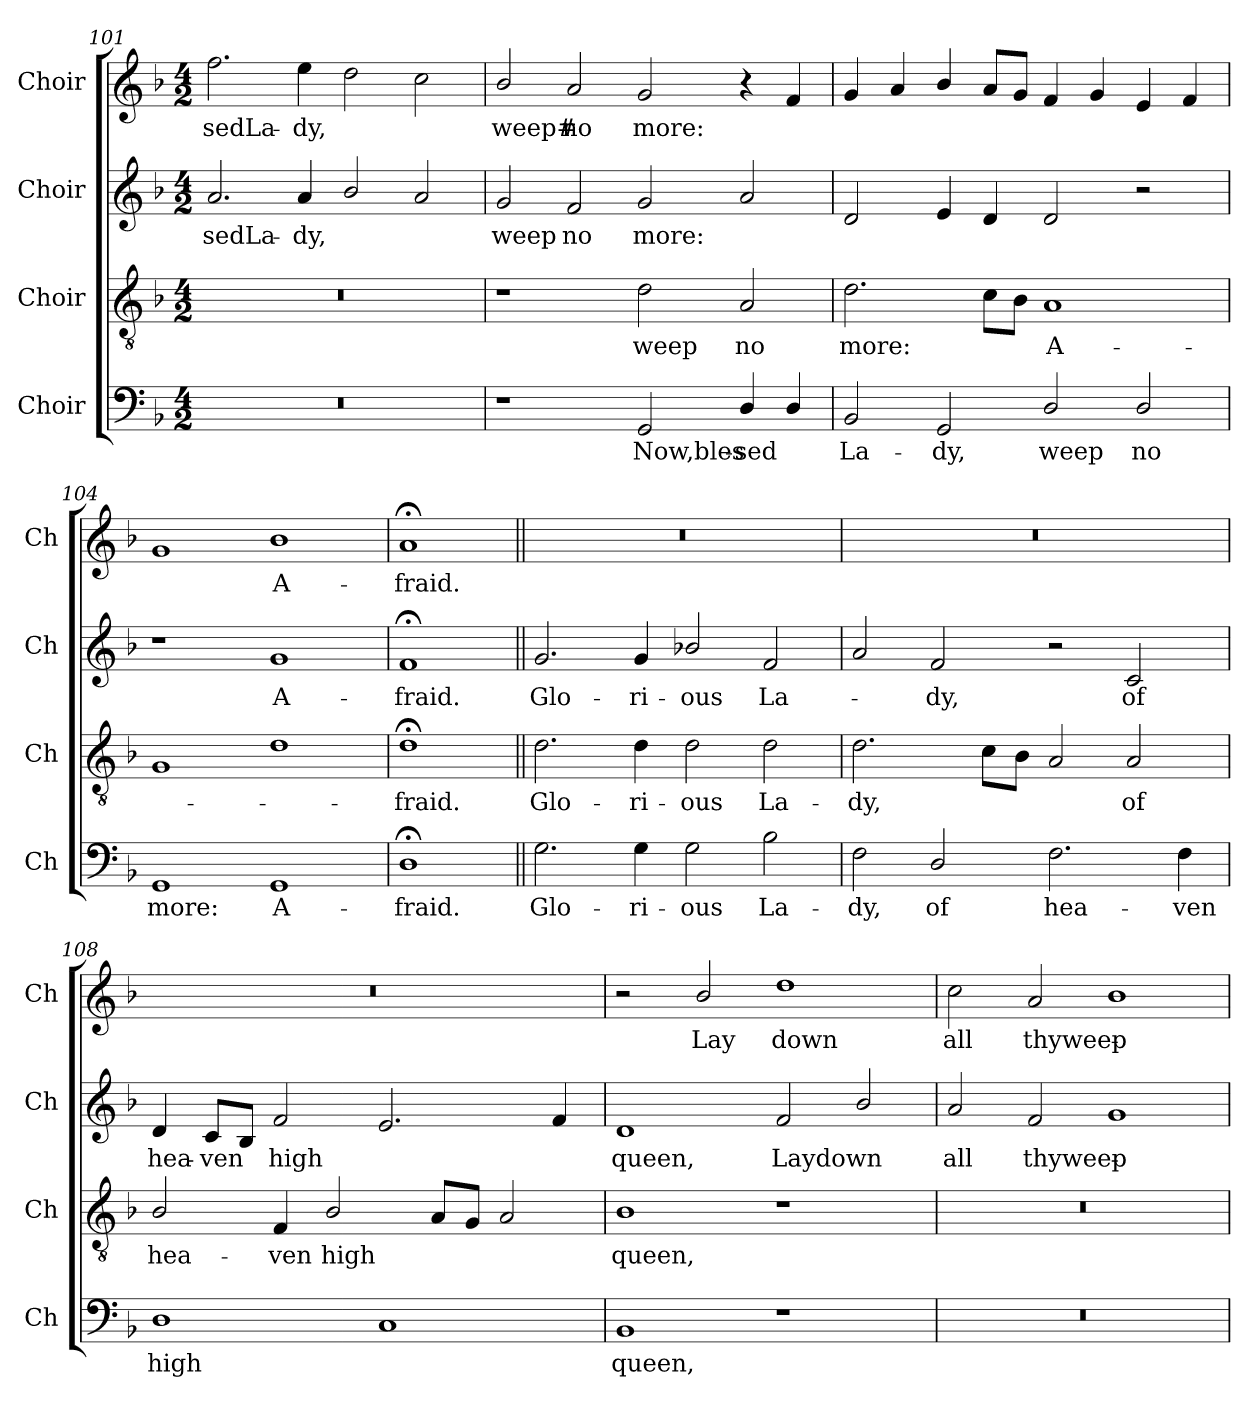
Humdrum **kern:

**kern	**text	**kern	**text	**kern	**text	**kern	**text
*part4	*part4	*part3	*part3	*part2	*part2	*part1	*part1
*staff4	*staff4	*staff3	*staff3	*staff2	*staff2	*staff1	*staff1
*I"Choir	*	*I"Choir	*	*I"Choir	*	*I"Choir	*
*I'Ch	*	*I'Ch	*	*I'Ch	*	*I'Ch	*
!!LO:LB:g=z
*clefF4	*	*clefGv2	*	*clefG2	*	*clefG2	*
*k[b-]	*	*k[b-]	*	*k[b-]	*	*k[b-]	*
*M4/2	*	*M4/2	*	*M4/2	*	*M4/2	*
=101	=101	=101	=101	=101	=101	=101	=101
!	!	!	!	!	!LO:LY:b	!	!LO:LY:b
0r	.	0r	.	2.a/	-sedLa-	2.ff\	-sedLa-
!	!	!	!	!	!LO:LY:b	!	!LO:LY:b
.	.	.	.	4a/	-dy,	4ee\	-dy,
.	.	.	.	2b-/	.	2dd\	.
.	.	.	.	2a/	.	2cc\	.
!!LO:LB:g=z
=102	=102	=102	=102	=102	=102	=102	=102
!	!	!	!	!	!LO:LY:b	!	!LO:LY:b
1r	.	1r	.	2g/	weep	2b-/	weep#
!	!	!	!	!	!LO:LY:b	!	!LO:LY:b
.	.	.	.	2f/	no	2a/	no
!	!LO:LY:b	!	!LO:LY:b	!	!LO:LY:b	!	!LO:LY:b
2GG/	Now,bles-	2d\	weep	2g/	more:	2g/	more:
!	!LO:LY:b	!	!LO:LY:b	!	!	!	!
4D/	-sed	2A/	no	2a/	.	4r	.
4D/	.	.	.	.	.	4f/	.
=103	=103	=103	=103	=103	=103	=103	=103
!	!LO:LY:b	!	!LO:LY:b	!	!	!	!
2BB-/	La-	2.d\	more:	2d/	.	4g/	.
.	.	.	.	.	.	4a/	.
!	!LO:LY:b	!	!	!	!	!	!
2GG/	-dy,	.	.	4e/	.	4b-/	.
.	.	8cL	.	4d/	.	8aL	.
.	.	8B-J	.	.	.	8gJ	.
!	!LO:LY:b	!	!LO:LY:b	!	!	!	!
2D/	weep	1A	A-	2d/	.	4f/	.
.	.	.	.	.	.	4g/	.
!	!LO:LY:b	!	!	!	!	!	!
2D/	no	.	.	2r	.	4e/	.
.	.	.	.	.	.	4f/	.
=104	=104	=104	=104	=104	=104	=104	=104
!	!LO:LY:b	!	!	!	!	!	!
1GG	more:	1G	.	1r	.	1g	.
!	!LO:LY:b	!	!	!	!LO:LY:b	!	!LO:LY:b
1GG	A-	1d	.	1g	A-	1b-	A-
=105	=105	=105	=105	=105	=105	=105	=105
!	!LO:LY:b	!	!LO:LY:b	!	!LO:LY:b	!	!LO:LY:b
1D;<	-fraid.	1d;<	-fraid.	1f;	-fraid.	1a;	-fraid.
=106||	=106||	=106||	=106||	=106||	=106||	=106||	=106||
!	!LO:LY:b	!	!LO:LY:b	!	!LO:LY:b	!	!
2.G\	Glo-	2.d\	Glo-	2.g/	Glo-	0r	.
!	!LO:LY:b	!	!LO:LY:b	!	!LO:LY:b	!	!
4G\	-ri-	4d\	-ri-	4g/	-ri-	.	.
!	!LO:LY:b	!	!LO:LY:b	!	!LO:LY:b	!	!
2G\	-ous	2d\	-ous	2b-X/	-ous	.	.
!	!LO:LY:b	!	!LO:LY:b	!	!LO:LY:b	!	!
2B-\	La-	2d\	La-	2f/	La-	.	.
!!LO:PB:g=z
=107	=107	=107	=107	=107	=107	=107	=107
!	!LO:LY:b	!	!LO:LY:b	!	!	!	!
2F\	-dy,	2.d\	-dy,	2a/	.	0r	.
!	!LO:LY:b	!	!	!	!LO:LY:b	!	!
2D/	of	.	.	2f/	-dy,	.	.
.	.	8cL	.	.	.	.	.
.	.	8B-J	.	.	.	.	.
!	!LO:LY:b	!	!	!	!	!	!
2.F\	hea-	2A/	.	2r	.	.	.
!	!	!	!LO:LY:b	!	!LO:LY:b	!	!
.	.	2A/	of	2c/	of	.	.
!	!LO:LY:b	!	!	!	!	!	!
4F\	-ven	.	.	.	.	.	.
=108	=108	=108	=108	=108	=108	=108	=108
!	!LO:LY:b	!	!LO:LY:b	!	!LO:LY:b	!	!
1D	high	2B-/	hea-	4d/	hea-	0r	.
!	!	!	!	!	!LO:LY:b	!	!
.	.	.	.	8cL	-ven	.	.
.	.	.	.	8B-J	.	.	.
!	!	!	!LO:LY:b	!	!LO:LY:b	!	!
.	.	4F/	-ven	2f/	high	.	.
!	!	!	!LO:LY:b	!	!	!	!
.	.	2B-/	high	.	.	.	.
1C	.	.	.	2.e/	.	.	.
.	.	8AL	.	.	.	.	.
.	.	8GJ	.	.	.	.	.
.	.	2A/	.	.	.	.	.
.	.	.	.	4f/	.	.	.
=109	=109	=109	=109	=109	=109	=109	=109
!	!LO:LY:b	!	!LO:LY:b	!	!LO:LY:b	!	!
1BB-	queen,	1B-	queen,	1d	queen,	2r	.
!	!	!	!	!	!	!	!LO:LY:b
.	.	.	.	.	.	2b-/	Lay
!	!	!	!	!	!LO:LY:b	!	!LO:LY:b
1r	.	1r	.	2f/	Laydown	1dd	down
.	.	.	.	2b-/	.	.	.
=110	=110	=110	=110	=110	=110	=110	=110
!	!	!	!	!	!LO:LY:b	!	!LO:LY:b
0r	.	0r	.	2a/	all	2cc\	all
!	!	!	!	!	!LO:LY:b	!	!LO:LY:b
.	.	.	.	2f/	thyweep-	2a/	thyweep-
.	.	.	.	1g	.	1b-	.
=	=	=	=	=	=	=	=
*-	*-	*-	*-	*-	*-	*-	*-
